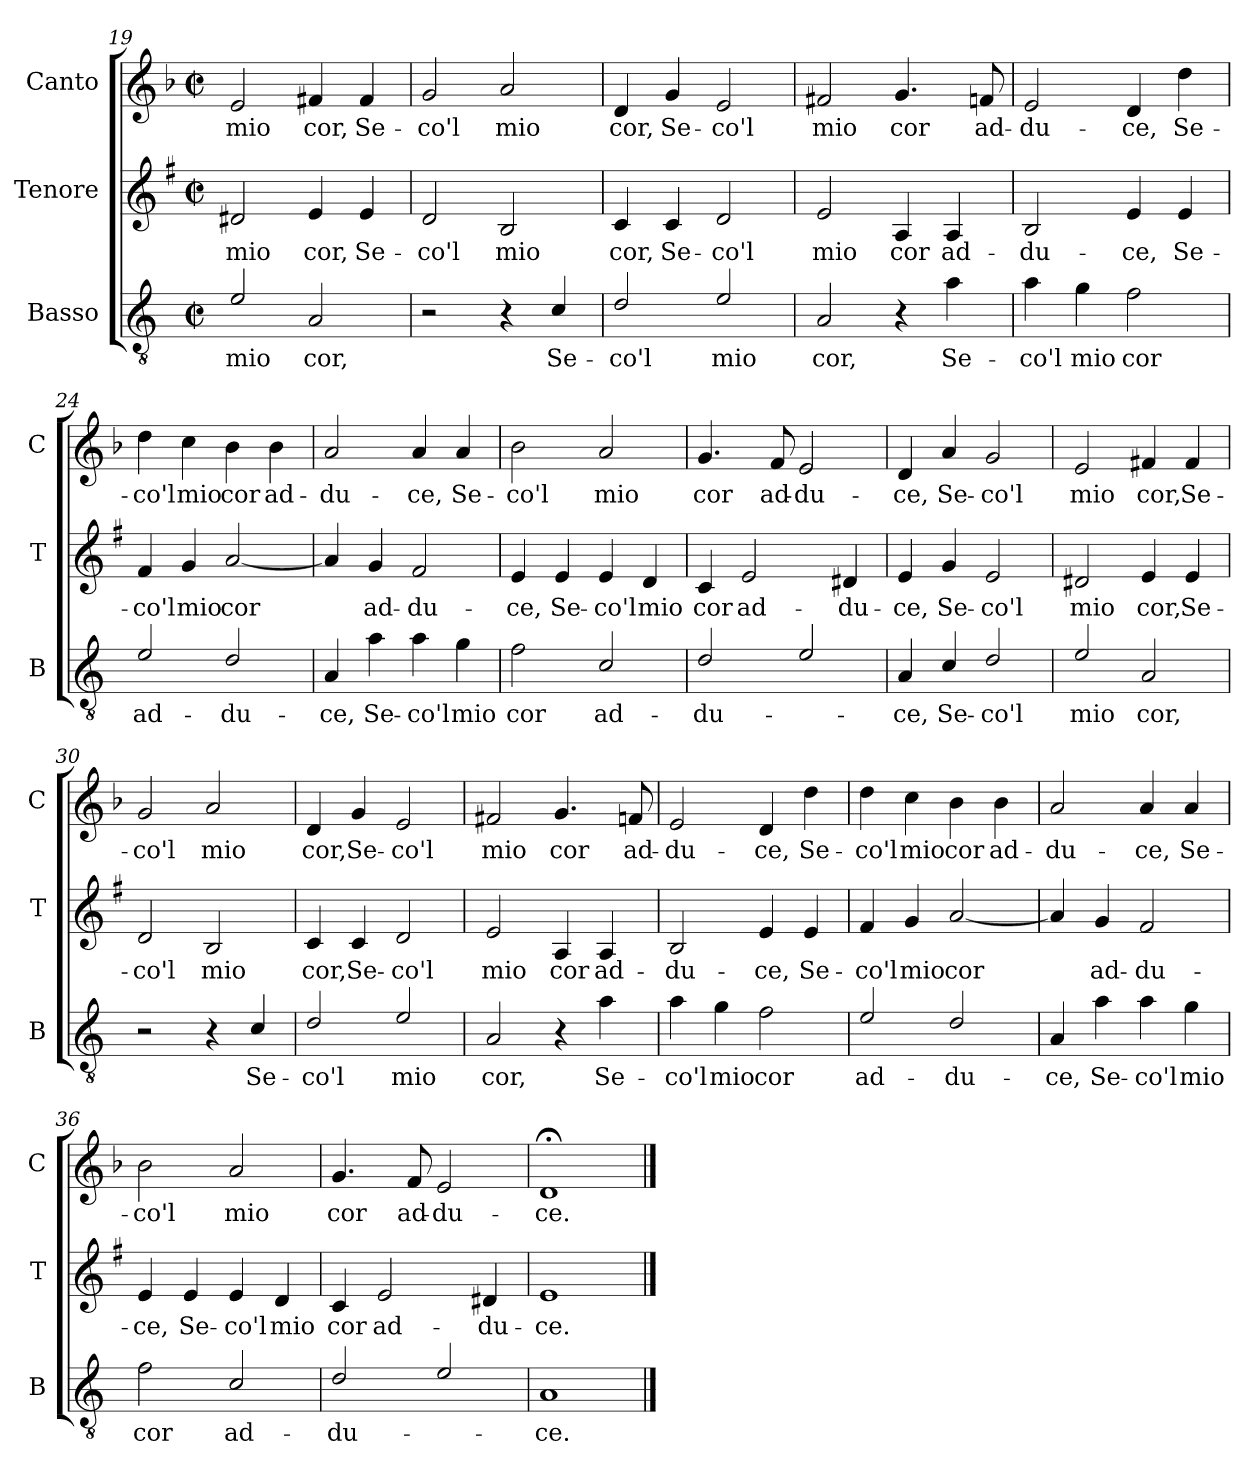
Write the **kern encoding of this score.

**kern	**text	**kern	**text	**kern	**text
*part3	*part3	*part2	*part2	*part1	*part1
*staff3	*staff3	*staff2	*staff2	*staff1	*staff1
*I"Basso	*	*I"Tenore	*	*I"Canto	*
*I'B	*	*I'T	*	*I'C	*
*clefGv2	*	*clefG2	*	*clefG2	*
*ITrd4c7	*	*ITrd1c2	*	*	*
*k[b-]	*	*k[b-]	*	*k[b-]	*
*F:	*	*F:	*	*F:	*
*M2/2	*	*M2/2	*	*M2/2	*
*met(c|)	*	*met(c|)	*	*met(c|)	*
=19	=19	=19	=19	=19	=19
!	!LO:LY:b	!	!LO:LY:b	!	!LO:LY:b
2A/	mio	2c#X/	mio	2e/	mio
!	!LO:LY:b	!	!LO:LY:b	!	!LO:LY:b
2D/	cor,	4d/	cor,	4f#X/	cor,
!	!	!	!LO:LY:b	!	!LO:LY:b
.	.	4d/	Se-	4f#/	Se-
=20	=20	=20	=20	=20	=20
!	!	!	!LO:LY:b	!	!LO:LY:b
2r	.	2c/	-co'l	2g/	-co'l
!	!	!	!LO:LY:b	!	!LO:LY:b
4r	.	2A/	mio	2a/	mio
!	!LO:LY:b	!	!	!	!
4F/	Se-	.	.	.	.
=21	=21	=21	=21	=21	=21
!	!LO:LY:b	!	!LO:LY:b	!	!LO:LY:b
2G/	-co'l	4B-/	cor,	4d/	cor,
!	!	!	!LO:LY:b	!	!LO:LY:b
.	.	4B-/	Se-	4g/	Se-
!	!LO:LY:b	!	!LO:LY:b	!	!LO:LY:b
2A/	mio	2c/	-co'l	2e/	-co'l
!!LO:LB:g=z
=22	=22	=22	=22	=22	=22
!	!LO:LY:b	!	!LO:LY:b	!	!LO:LY:b
2D/	cor,	2d/	mio	2f#X/	mio
!	!	!	!LO:LY:b	!	!LO:LY:b
4r	.	4G/	cor	4.g/	cor
!	!LO:LY:b	!	!LO:LY:b	!	!
4d\	Se-	4G/	ad-	.	.
!	!	!	!	!	!LO:LY:b
.	.	.	.	8fn/	ad-
=23	=23	=23	=23	=23	=23
!	!LO:LY:b	!	!LO:LY:b	!	!LO:LY:b
4d\	-co'l	2A/	-du-	2e/	-du-
!	!LO:LY:b	!	!	!	!
4c\	mio	.	.	.	.
!	!LO:LY:b	!	!LO:LY:b	!	!LO:LY:b
2B-\	cor	4d/	-ce,	4d/	-ce,
!	!	!	!LO:LY:b	!	!LO:LY:b
.	.	4d/	Se-	4dd\	Se-
=24	=24	=24	=24	=24	=24
!	!LO:LY:b	!	!LO:LY:b	!	!LO:LY:b
2A/	ad-	4e/	-co'l	4dd\	-co'l
!	!	!	!LO:LY:b	!	!LO:LY:b
.	.	4f/	mio	4cc\	mio
!	!LO:LY:b	!	!LO:LY:b	!	!LO:LY:b
2G/	-du-	[2g/	cor	4b-\	cor
!	!	!	!	!	!LO:LY:b
.	.	.	.	4b-\	ad-
=25	=25	=25	=25	=25	=25
!	!LO:LY:b	!	!	!	!LO:LY:b
4D/	-ce,	4g/]	.	2a/	-du-
!	!LO:LY:b	!	!LO:LY:b	!	!
4d\	Se-	4f/	ad-	.	.
!	!LO:LY:b	!	!LO:LY:b	!	!LO:LY:b
4d\	-co'l	2e/	-du-	4a/	-ce,
!	!LO:LY:b	!	!	!	!LO:LY:b
4c\	mio	.	.	4a/	Se-
=26	=26	=26	=26	=26	=26
!	!LO:LY:b	!	!LO:LY:b	!	!LO:LY:b
2B-\	cor	4d/	-ce,	2b-\	-co'l
!	!	!	!LO:LY:b	!	!
.	.	4d/	Se-	.	.
!	!LO:LY:b	!	!LO:LY:b	!	!LO:LY:b
2F/	ad-	4d/	-co'l	2a/	mio
!	!	!	!LO:LY:b	!	!
.	.	4c/	mio	.	.
!!LO:LB:g=z
=27	=27	=27	=27	=27	=27
!	!LO:LY:b	!	!LO:LY:b	!	!LO:LY:b
2G/	-du-	4B-/	cor	4.g/	cor
!	!	!	!LO:LY:b	!	!
.	.	2d/	ad-	.	.
!	!	!	!	!	!LO:LY:b
.	.	.	.	8f/	ad-
!	!	!	!	!	!LO:LY:b
2A/	.	.	.	2e/	-du-
!	!	!	!LO:LY:b	!	!
.	.	4c#X/	-du-	.	.
=28	=28	=28	=28	=28	=28
!	!LO:LY:b	!	!LO:LY:b	!	!LO:LY:b
4D/	-ce,	4d/	-ce,	4d/	-ce,
!	!LO:LY:b	!	!LO:LY:b	!	!LO:LY:b
4F/	Se-	4f/	Se-	4a/	Se-
!	!LO:LY:b	!	!LO:LY:b	!	!LO:LY:b
2G/	-co'l	2d/	-co'l	2g/	-co'l
=29	=29	=29	=29	=29	=29
!	!LO:LY:b	!	!LO:LY:b	!	!LO:LY:b
2A/	mio	2c#X/	mio	2e/	mio
!	!LO:LY:b	!	!LO:LY:b	!	!LO:LY:b
2D/	cor,	4d/	cor,	4f#X/	cor,
!	!	!	!LO:LY:b	!	!LO:LY:b
.	.	4d/	Se-	4f#/	Se-
=30	=30	=30	=30	=30	=30
!	!	!	!LO:LY:b	!	!LO:LY:b
2r	.	2c/	-co'l	2g/	-co'l
!	!	!	!LO:LY:b	!	!LO:LY:b
4r	.	2A/	mio	2a/	mio
!	!LO:LY:b	!	!	!	!
4F/	Se-	.	.	.	.
=31	=31	=31	=31	=31	=31
!	!LO:LY:b	!	!LO:LY:b	!	!LO:LY:b
2G/	-co'l	4B-/	cor,	4d/	cor,
!	!	!	!LO:LY:b	!	!LO:LY:b
.	.	4B-/	Se-	4g/	Se-
!	!LO:LY:b	!	!LO:LY:b	!	!LO:LY:b
2A/	mio	2c/	-co'l	2e/	-co'l
=32	=32	=32	=32	=32	=32
!	!LO:LY:b	!	!LO:LY:b	!	!LO:LY:b
2D/	cor,	2d/	mio	2f#X/	mio
!	!	!	!LO:LY:b	!	!LO:LY:b
4r	.	4G/	cor	4.g/	cor
!	!LO:LY:b	!	!LO:LY:b	!	!
4d\	Se-	4G/	ad-	.	.
!	!	!	!	!	!LO:LY:b
.	.	.	.	8fn/	ad-
!!LO:LB:g=z
=33	=33	=33	=33	=33	=33
!	!LO:LY:b	!	!LO:LY:b	!	!LO:LY:b
4d\	-co'l	2A/	-du-	2e/	-du-
!	!LO:LY:b	!	!	!	!
4c\	mio	.	.	.	.
!	!LO:LY:b	!	!LO:LY:b	!	!LO:LY:b
2B-\	cor	4d/	-ce,	4d/	-ce,
!	!	!	!LO:LY:b	!	!LO:LY:b
.	.	4d/	Se-	4dd\	Se-
=34	=34	=34	=34	=34	=34
!	!LO:LY:b	!	!LO:LY:b	!	!LO:LY:b
2A/	ad-	4e/	-co'l	4dd\	-co'l
!	!	!	!LO:LY:b	!	!LO:LY:b
.	.	4f/	mio	4cc\	mio
!	!LO:LY:b	!	!LO:LY:b	!	!LO:LY:b
2G/	-du-	[2g/	cor	4b-\	cor
!	!	!	!	!	!LO:LY:b
.	.	.	.	4b-\	ad-
=35	=35	=35	=35	=35	=35
!	!LO:LY:b	!	!	!	!LO:LY:b
4D/	-ce,	4g/]	.	2a/	-du-
!	!LO:LY:b	!	!LO:LY:b	!	!
4d\	Se-	4f/	ad-	.	.
!	!LO:LY:b	!	!LO:LY:b	!	!LO:LY:b
4d\	-co'l	2e/	-du-	4a/	-ce,
!	!LO:LY:b	!	!	!	!LO:LY:b
4c\	mio	.	.	4a/	Se-
=36	=36	=36	=36	=36	=36
!	!LO:LY:b	!	!LO:LY:b	!	!LO:LY:b
2B-\	cor	4d/	-ce,	2b-\	-co'l
!	!	!	!LO:LY:b	!	!
.	.	4d/	Se-	.	.
!	!LO:LY:b	!	!LO:LY:b	!	!LO:LY:b
2F/	ad-	4d/	-co'l	2a/	mio
!	!	!	!LO:LY:b	!	!
.	.	4c/	mio	.	.
=37	=37	=37	=37	=37	=37
!	!LO:LY:b	!	!LO:LY:b	!	!LO:LY:b
2G/	-du-	4B-/	cor	4.g/	cor
!	!	!	!LO:LY:b	!	!
.	.	2d/	ad-	.	.
!	!	!	!	!	!LO:LY:b
.	.	.	.	8f/	ad-
!	!	!	!	!	!LO:LY:b
2A/	.	.	.	2e/	-du-
!	!	!	!LO:LY:b	!	!
.	.	4c#X/	-du-	.	.
=38	=38	=38	=38	=38	=38
!	!LO:LY:b	!	!LO:LY:b	!	!LO:LY:b
1D	-ce.	1d	-ce.	1d;<	-ce.
==	==	==	==	==	==
*-	*-	*-	*-	*-	*-
